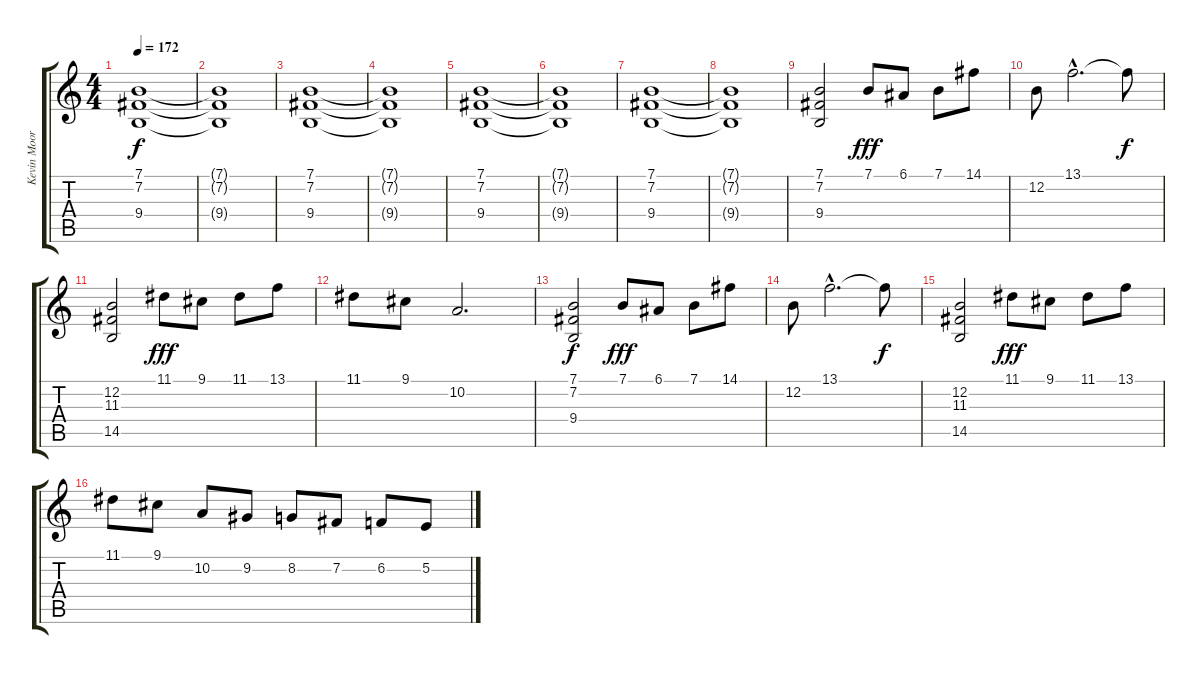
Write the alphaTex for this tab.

\track ("Kevin Moore" "Kevin Moor") {instrument stringensemble1}
\staff {score tabs}
\tuning (E4 B3 G3 D3 A2 E2) {hide}
\ts (4 4)
\tempo 172
\clef g2
\ks c
(7.1 7.2 9.4).1{dy f instrument churchorgan} |
(7.1{t} 7.2{t} 9.4{t}).1 |
(7.1 7.2 9.4).1 |
(7.1{t} 7.2{t} 9.4{t}).1 |
(7.1 7.2 9.4).1 |
(7.1{t} 7.2{t} 9.4{t}).1 |
(7.1 7.2 9.4).1 |
(7.1{t} 7.2{t} 9.4{t}).1 |
(7.1 7.2 9.4).2 7.1.8{dy fff} 6.1.8 7.1.8 14.1.8 |
12.2.8 13.1{hac}.2{d} 13.1{t}.8{dy f} |
(12.2 11.3 14.5).2 11.1.8{dy fff} 9.1.8 11.1.8 13.1.8 |
11.1.8 9.1.8 10.2.2{d} |
(7.1 7.2 9.4).2{dy f} 7.1.8{dy fff} 6.1.8 7.1.8 14.1.8 |
12.2.8 13.1{hac}.2{d} 13.1{t}.8{dy f} |
(12.2 11.3 14.5).2 11.1.8{dy fff} 9.1.8 11.1.8 13.1.8 |
11.1.8 9.1.8 10.2.8 9.2.8 8.2.8 7.2.8 6.2.8 5.2.8
